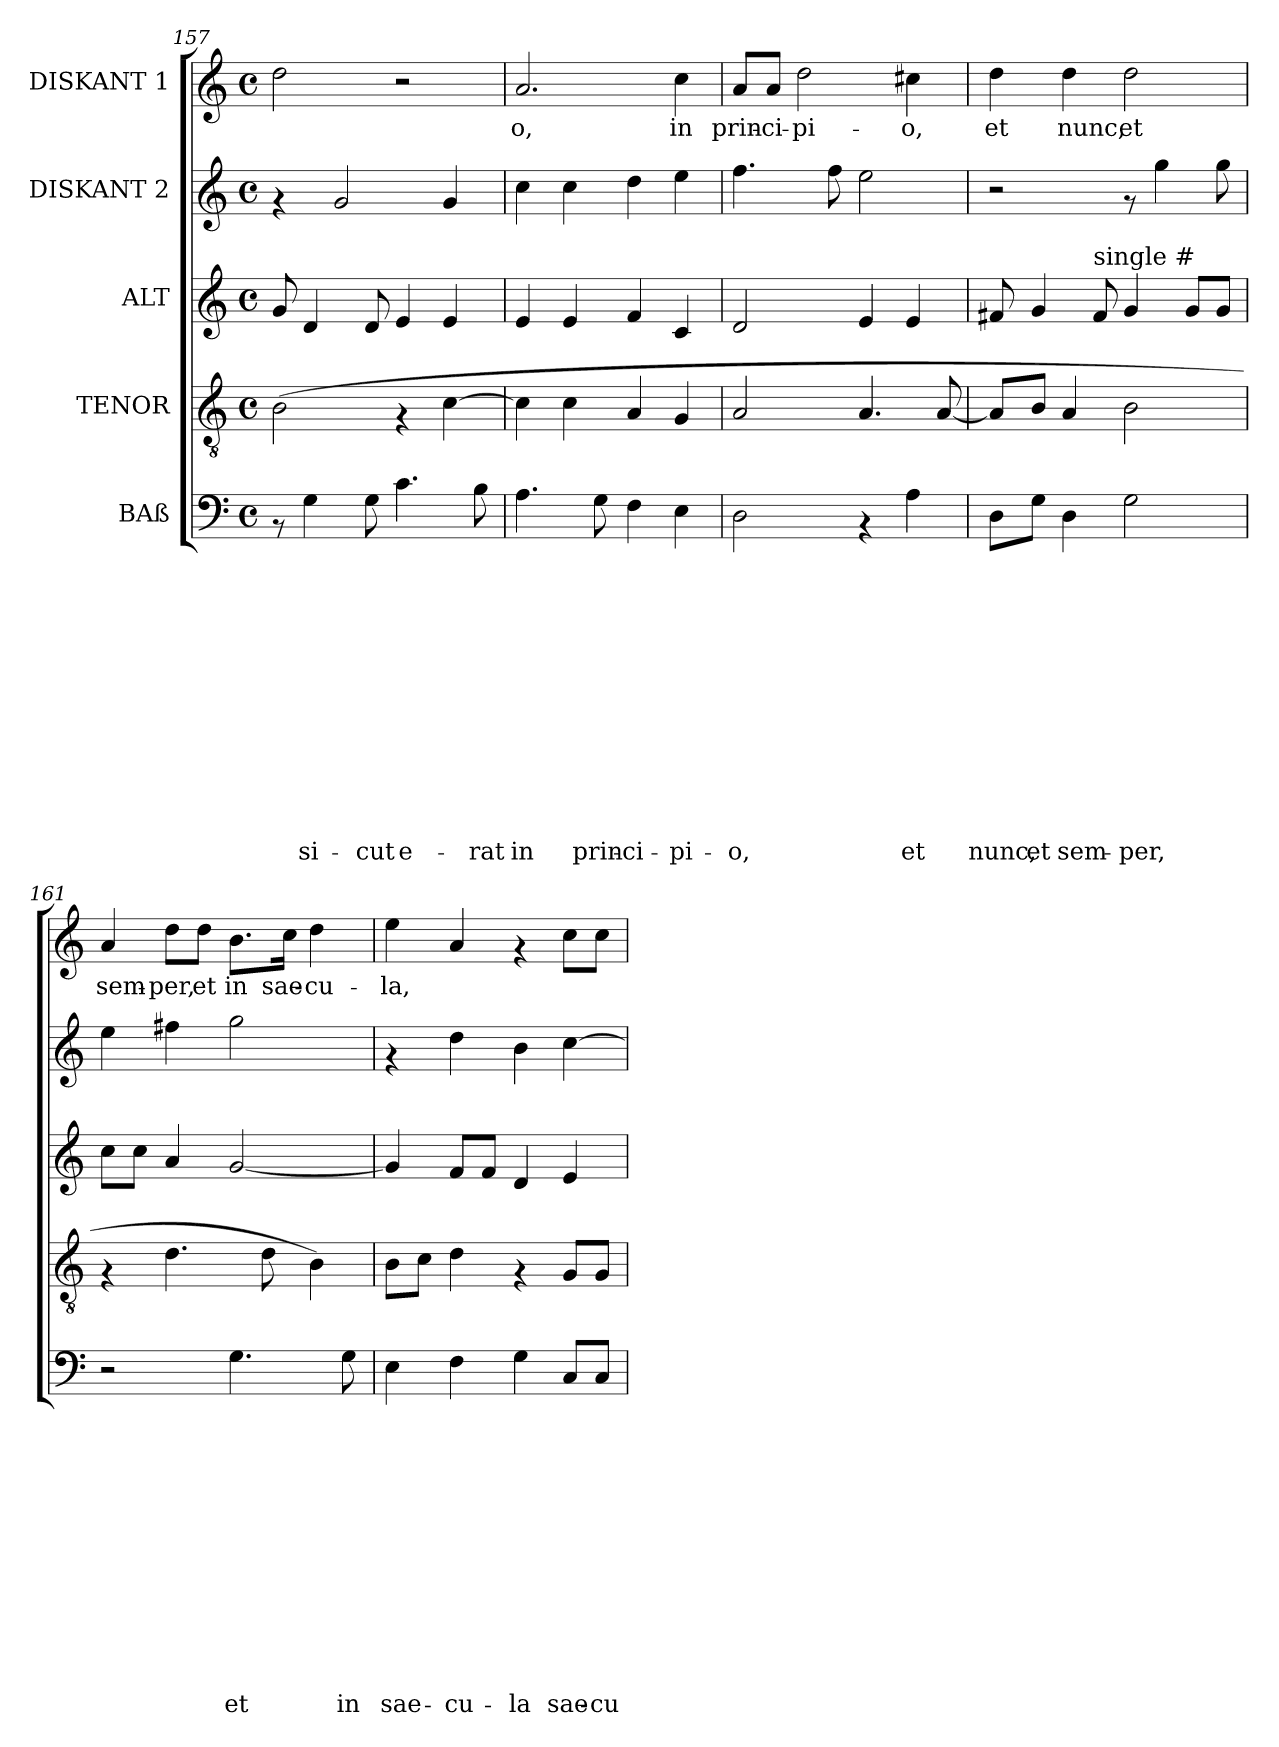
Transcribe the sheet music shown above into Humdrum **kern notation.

**kern	**text	**text	**text	**text	**text	**text	**text	**text	**text	**text	**text	**text	**text	**kern	**kern	**kern	**kern	**text
*part5	*part5	*part5	*part5	*part5	*part5	*part5	*part5	*part5	*part5	*part5	*part5	*part5	*part5	*part4	*part3	*part2	*part1	*part1
*staff5	*staff5	*staff5	*staff5	*staff5	*staff5	*staff5	*staff5	*staff5	*staff5	*staff5	*staff5	*staff5	*staff5	*staff4	*staff3	*staff2	*staff1	*staff1
*I"BAß	*	*	*	*	*	*	*	*	*	*	*	*	*	*I"TENOR	*I"ALT	*I"DISKANT 2	*I"DISKANT 1	*
!!LO:LB:g=z
*clefF4	*	*	*	*	*	*	*	*	*	*	*	*	*	*clefGv2	*clefG2	*clefG2	*clefG2	*
*k[]	*	*	*	*	*	*	*	*	*	*	*	*	*	*k[]	*k[]	*k[]	*k[]	*
*C:	*	*	*	*	*	*	*	*	*	*	*	*	*	*C:	*C:	*C:	*C:	*
*M4/4	*	*	*	*	*	*	*	*	*	*	*	*	*	*M4/4	*M4/4	*M4/4	*M4/4	*
*met(c)	*	*	*	*	*	*	*	*	*	*	*	*	*	*met(c)	*met(c)	*met(c)	*met(c)	*
=157	=157	=157	=157	=157	=157	=157	=157	=157	=157	=157	=157	=157	=157	=157	=157	=157	=157	=157
8rAA	.	.	.	.	.	.	.	.	.	.	.	.	.	(<2B\	8g/	4rf	2dd\	.
!	!	!	!	!	!	!	!	!	!	!	!	!	!LO:LY:b	!	!	!	!	!
4G\	.	.	.	.	.	.	.	.	.	.	.	.	si-	.	4d/	.	.	.
.	.	.	.	.	.	.	.	.	.	.	.	.	.	.	.	2g/	.	.
!	!	!	!	!	!	!	!	!	!	!	!	!	!LO:LY:b	!	!	!	!	!
8G\	.	.	.	.	.	.	.	.	.	.	.	.	-cut	.	8d/	.	.	.
!	!	!	!	!	!	!	!	!	!	!	!	!	!LO:LY:b	!	!	!	!	!
4.c\	.	.	.	.	.	.	.	.	.	.	.	.	e-	4rF	4e/	.	2r	.
.	.	.	.	.	.	.	.	.	.	.	.	.	.	[>4c\	4e/	4g/	.	.
!	!	!	!	!	!	!	!	!	!	!	!	!	!LO:LY:b	!	!	!	!	!
8B\	.	.	.	.	.	.	.	.	.	.	.	.	-rat	.	.	.	.	.
=158	=158	=158	=158	=158	=158	=158	=158	=158	=158	=158	=158	=158	=158	=158	=158	=158	=158	=158
!	!	!	!	!	!	!	!	!	!	!	!	!	!LO:LY:b	!	!	!	!	!LO:LY:b
4.A\	.	.	.	.	.	.	.	.	.	.	.	.	in	4c\]	4e/	4cc\	2.a/	-o,
.	.	.	.	.	.	.	.	.	.	.	.	.	.	4c\	4e/	4cc\	.	.
!	!	!	!	!	!	!	!	!	!	!	!	!	!LO:LY:b	!	!	!	!	!
8G\	.	.	.	.	.	.	.	.	.	.	.	.	prin-	.	.	.	.	.
!	!	!	!	!	!	!	!	!	!	!	!	!	!LO:LY:b	!	!	!	!	!
4F\	.	.	.	.	.	.	.	.	.	.	.	.	-ci-	4A/	4f/	4dd\	.	.
!	!	!	!	!	!	!	!	!	!	!	!	!	!LO:LY:b	!	!	!	!	!LO:LY:b
4E\	.	.	.	.	.	.	.	.	.	.	.	.	-pi-	4G/	4c/	4ee\	4cc\	in
=159	=159	=159	=159	=159	=159	=159	=159	=159	=159	=159	=159	=159	=159	=159	=159	=159	=159	=159
!	!	!	!	!	!	!	!	!	!	!	!	!	!LO:LY:b	!	!	!	!	!LO:LY:b
2D\	.	.	.	.	.	.	.	.	.	.	.	.	-o,	2A/	2d/	4.ff\	8a/L	prin-
!	!	!	!	!	!	!	!	!	!	!	!	!	!	!	!	!	!	!LO:LY:b
.	.	.	.	.	.	.	.	.	.	.	.	.	.	.	.	.	8a/J	-ci-
!	!	!	!	!	!	!	!	!	!	!	!	!	!	!	!	!	!	!LO:LY:b
.	.	.	.	.	.	.	.	.	.	.	.	.	.	.	.	.	2dd\	-pi-
.	.	.	.	.	.	.	.	.	.	.	.	.	.	.	.	8ff\	.	.
4rAA	.	.	.	.	.	.	.	.	.	.	.	.	.	4.A/	4e/	2ee\	.	.
!	!	!	!	!	!	!	!	!	!	!	!	!	!LO:LY:b	!	!	!	!	!LO:LY:b
4A\	.	.	.	.	.	.	.	.	.	.	.	.	et	.	4e/	.	4cc#X\	-o,
.	.	.	.	.	.	.	.	.	.	.	.	.	.	[<8A/	.	.	.	.
=160	=160	=160	=160	=160	=160	=160	=160	=160	=160	=160	=160	=160	=160	=160	=160	=160	=160	=160
!	!	!	!	!	!	!	!	!	!	!	!	!	!LO:LY:b	!	!	!	!	!LO:LY:b
8D\L	.	.	.	.	.	.	.	.	.	.	.	.	nunc,	8A/L]	8f#X/	2r	4dd\	et
!	!	!	!	!	!	!	!	!	!	!	!	!	!LO:LY:b	!	!	!	!	!
8G\J	.	.	.	.	.	.	.	.	.	.	.	.	et	8B/J	4g/	.	.	.
!	!	!	!	!	!	!	!	!	!	!	!	!	!LO:LY:b	!	!	!	!	!LO:LY:b
4D\	.	.	.	.	.	.	.	.	.	.	.	.	sem-	4A/	.	.	4dd\	nunc,
!	!	!	!	!	!	!	!	!	!	!	!	!	!	!	!LO:TX:a:t=single #	!	!	!
.	.	.	.	.	.	.	.	.	.	.	.	.	.	.	8f#/	.	.	.
!	!	!	!	!	!	!	!	!	!	!	!	!	!LO:LY:b	!	!	!	!	!LO:LY:b
2G\	.	.	.	.	.	.	.	.	.	.	.	.	-per,	2B\	4g/	8rf	2dd\	et
.	.	.	.	.	.	.	.	.	.	.	.	.	.	.	.	4gg\	.	.
.	.	.	.	.	.	.	.	.	.	.	.	.	.	.	8g/L	.	.	.
.	.	.	.	.	.	.	.	.	.	.	.	.	.	.	8g/J	8gg\	.	.
=161	=161	=161	=161	=161	=161	=161	=161	=161	=161	=161	=161	=161	=161	=161	=161	=161	=161	=161
!	!	!	!	!	!	!	!	!	!	!	!	!	!	!	!	!	!	!LO:LY:b
2r	.	.	.	.	.	.	.	.	.	.	.	.	.	4rF	8cc\L	4ee\	4a/	sem-
.	.	.	.	.	.	.	.	.	.	.	.	.	.	.	8cc\J	.	.	.
!	!	!	!	!	!	!	!	!	!	!	!	!	!	!	!	!	!	!LO:LY:b
.	.	.	.	.	.	.	.	.	.	.	.	.	.	4.d\	4a/	4ff#X\	8dd\L	-per,
!	!	!	!	!	!	!	!	!	!	!	!	!	!	!	!	!	!	!LO:LY:b
.	.	.	.	.	.	.	.	.	.	.	.	.	.	.	.	.	8dd\J	et
!	!	!	!	!	!	!	!	!	!	!	!	!	!LO:LY:b	!	!	!	!	!LO:LY:b
4.G\	.	.	.	.	.	.	.	.	.	.	.	.	et	.	[>2g/	2gg\	8.b\L	in
.	.	.	.	.	.	.	.	.	.	.	.	.	.	8d\	.	.	.	.
!	!	!	!	!	!	!	!	!	!	!	!	!	!	!	!	!	!	!LO:LY:b
.	.	.	.	.	.	.	.	.	.	.	.	.	.	.	.	.	16cc\Jk	sae-
!	!	!	!	!	!	!	!	!	!	!	!	!	!	!	!	!	!	!LO:LY:b
.	.	.	.	.	.	.	.	.	.	.	.	.	.	4B\)	.	.	4dd\	-cu-
!	!	!	!	!	!	!	!	!	!	!	!	!	!LO:LY:b	!	!	!	!	!
8G\	.	.	.	.	.	.	.	.	.	.	.	.	in	.	.	.	.	.
!!LO:PB:g=z
=162	=162	=162	=162	=162	=162	=162	=162	=162	=162	=162	=162	=162	=162	=162	=162	=162	=162	=162
!	!	!	!	!	!	!	!	!	!	!	!	!	!LO:LY:b	!	!	!	!	!LO:LY:b
4E\	.	.	.	.	.	.	.	.	.	.	.	.	sae-	8B\L	4g/]	4rf	4ee\	-la,
.	.	.	.	.	.	.	.	.	.	.	.	.	.	8c\J	.	.	.	.
!	!	!	!	!	!	!	!	!	!	!	!	!	!LO:LY:b	!	!	!	!	!
4F\	.	.	.	.	.	.	.	.	.	.	.	.	-cu-	4d\	8f/L	4dd\	4a/	.
.	.	.	.	.	.	.	.	.	.	.	.	.	.	.	8f/J	.	.	.
!	!	!	!	!	!	!	!	!	!	!	!	!	!LO:LY:b	!	!	!	!	!
4G\	.	.	.	.	.	.	.	.	.	.	.	.	-la	4rF	4d/	4b\	4rf	.
!	!	!	!	!	!	!	!	!	!	!	!	!	!LO:LY:b	!	!	!	!	!
8C/L	.	.	.	.	.	.	.	.	.	.	.	.	sae-	8G/L	4e/	[>4cc\	8cc\L	.
!	!	!	!	!	!	!	!	!	!	!	!	!	!LO:LY:b	!	!	!	!	!
8C/J	.	.	.	.	.	.	.	.	.	.	.	.	-cu-	8G/J	.	.	8cc\J	.
=	=	=	=	=	=	=	=	=	=	=	=	=	=	=	=	=	=	=
*-	*-	*-	*-	*-	*-	*-	*-	*-	*-	*-	*-	*-	*-	*-	*-	*-	*-	*-
